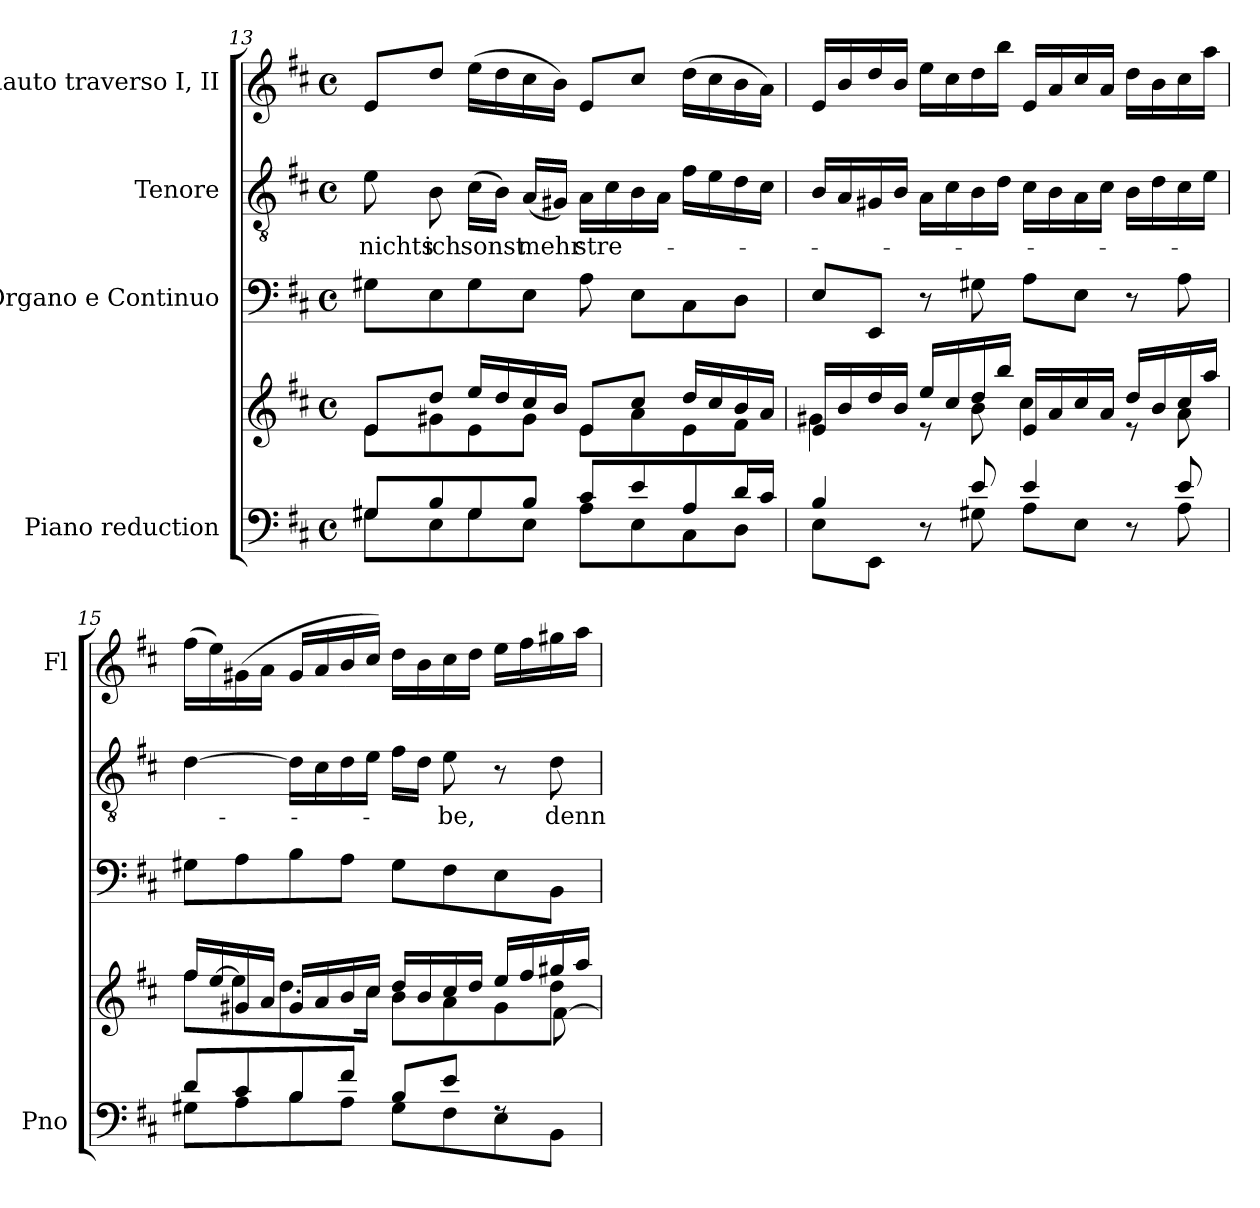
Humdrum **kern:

**kern	**kern	**kern	**kern	**text	**kern
*part4	*part4	*part3	*part2	*part2	*part1
*staff5	*staff4	*staff3	*staff2	*staff2	*staff1
*I"Piano reduction	*	*I"Organo e Continuo	*I"Tenore	*	*I"Flauto traverso I, II
*I'Pno	*	*	*	*	*I'Fl
*clefF4	*clefG2	*clefF4	*clefGv2	*	*clefG2
*k[f#c#]	*k[f#c#]	*k[f#c#]	*k[f#c#]	*	*k[f#c#]
*M4/4	*M4/4	*M4/4	*M4/4	*	*M4/4
*met(c)	*met(c)	*met(c)	*met(c)	*	*met(c)
=13	=13	=13	=13	=13	=13
*^	*^	*	*	*	*
!	!	!	!	!	!	!LO:LY:b	!
8G#X/L	8G#\L	8e/L	8e\L	8G#X\L	8e\	nichts	8e/L
!	!	!	!	!	!	!LO:LY:b	!
8B/	8E\	8dd/J	8g#X\	8E\	8B\	ich	8dd/J
!	!	!	!	!	!	!LO:LY:b	!
8G#/	8G#\	16ee/LL	8e\	8G#\	(>16c#\LL	sonst	(>16ee\LL
.	.	16dd/	.	.	16B\JJ)	.	16dd\
!	!	!	!	!	!	!LO:LY:b	!
8B/J	8E\J	16cc#/	8g#\J	8E\J	(<16A/LL	mehr	16cc#\
.	.	16b/JJ	.	.	16G#X/JJ)	.	16b\JJ)
!	!	!	!	!	!	!LO:LY:b	!
8c#/L	8A\L	8e/L	8e\L	8A\	16A\LL	stre-	8e/L
.	.	.	.	.	16c#\	.	.
8e/	8E\	8cc#/J	8a\	8E\L	16B\	.	8cc#/J
.	.	.	.	.	16A\JJ	.	.
8A/	8C#\	16dd/LL	8e\	8C#\	16f#\LL	.	(>16dd\LL
.	.	16cc#/	.	.	16e\	.	16cc#\
16d/L	8D\J	16b/	8f#\J	8D\J	16d\	.	16b\
16c#/JJ	.	16a/JJ	.	.	16c#\JJ	.	16a\JJ)
!!LO:LB:g=z
=14	=14	=14	=14	=14	=14	=14	=14
4B/	8E\L	16e/LL	4g#X\	8E/L	16B/LL	.	16e/LL
.	.	16b/	.	.	16A/	.	16b/
.	8EE\J	16dd/	.	8EE/J	16G#X/	.	16dd/
.	.	16b/JJ	.	.	16B/JJ	.	16b/JJ
8r	8ryy	16ee/LL	8r	8r	16A\LL	.	16ee\LL
.	.	16cc#/	.	.	16c#\	.	16cc#\
8e/	8G#X\	16dd/	8b\	8G#X\	16B\	.	16dd\
.	.	16bb/JJ	.	.	16d\JJ	.	16bb\JJ
4e/	8A\L	16e/LL	4cc#\	8A\L	16c#\LL	.	16e/LL
.	.	16a/	.	.	16B\	.	16a/
.	8E\J	16cc#/	.	8E\J	16A\	.	16cc#/
.	.	16a/JJ	.	.	16c#\JJ	.	16a/JJ
8r	8ryy	16dd/LL	8r	8r	16B\LL	.	16dd\LL
.	.	16b/	.	.	16d\	.	16b\
8e/	8A\	16cc#/	8a\	8A\	16c#\	.	16cc#\
.	.	16aa/JJ	.	.	16e\JJ	.	16aa\JJ
=15	=15	=15	=15	=15	=15	=15	=15
*	*	*	*^	*	*	*	*
8d/L	8G#X\L	16ff#/LL	8ff#\L	2..ryy	8G#X\L	[4d\	.	(>16ff#\LL
.	.	[16ee/	.	.	.	.	.	16ee\)
8c#/	8A\	16g#X/	8ee\]	.	8A\	.	.	(>16g#X\
.	.	16a/JJ	.	.	.	.	.	16a\JJ
8B/	8B\	16g#/LL	8.dd\	.	8B\	16d\LL]	.	16g#/LL
.	.	16a/	.	.	.	16c#\	.	16a/
8f#/J	8A\J	16b/	.	.	8A\J	16d\	.	16b/
.	.	16cc#/JJ	16cc#\Jk	.	.	16e\JJ	.	16cc#/JJ)
8B/L	8G#\L	16dd/LL	8b\L	.	8G#\L	16f#\LL	.	16dd\LL
.	.	16b/	.	.	.	16d\JJ	.	16b\
!	!	!	!	!	!	!	!LO:LY:b	!
8e/J	8F#\	16cc#/	8a\	.	8F#\	8e\	-be,	16cc#\
.	.	16dd/JJ	.	.	.	.	.	16dd\JJ
8rF	8E\	16ee/LL	8g#\	.	8E\	8r	.	16ee\LL
.	.	16ff#/	.	.	.	.	.	16ff#\
!	!	!	!	!	!	!	!LO:LY:b	!
8ryy	8BB\J	16gg#X/	8dd\J	[8f#\	8BB\J	8d\	denn	16gg#X\
.	.	16aa/JJ	.	.	.	.	.	16aa\JJ
*v	*v	*	*	*	*	*	*	*
*	*v	*v	*v	*	*	*	*
=	=	=	=	=	=
*-	*-	*-	*-	*-	*-
